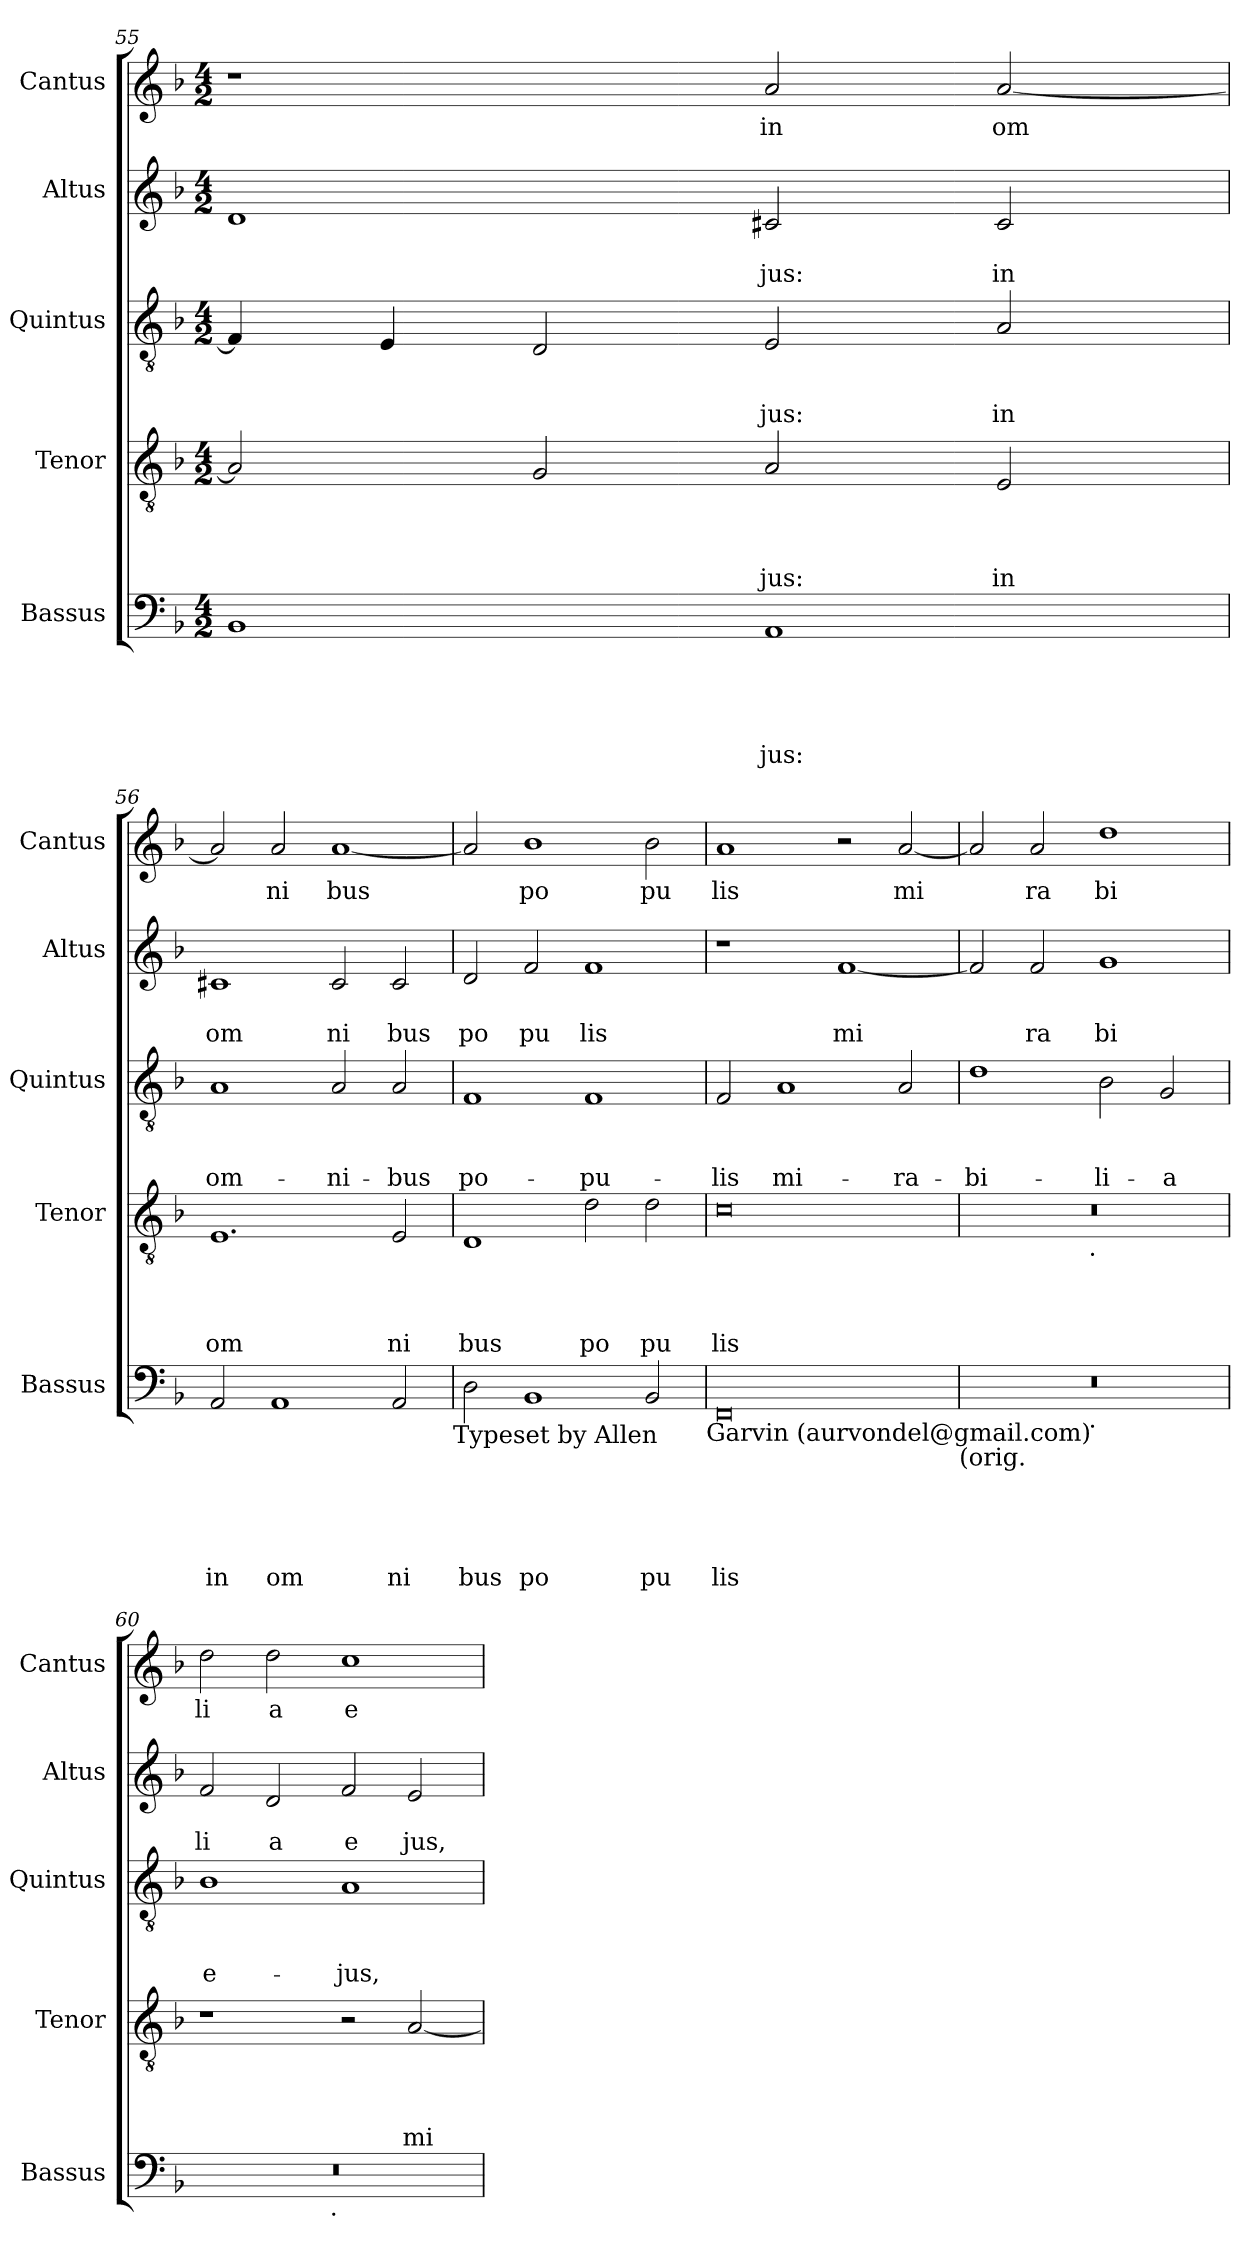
**kern	**text	**text	**text	**text	**text	**kern	**text	**text	**text	**text	**kern	**text	**text	**text	**kern	**text	**text	**kern	**text
*part5	*part5	*part5	*part5	*part5	*part5	*part4	*part4	*part4	*part4	*part4	*part3	*part3	*part3	*part3	*part2	*part2	*part2	*part1	*part1
*staff5	*staff5	*staff5	*staff5	*staff5	*staff5	*staff4	*staff4	*staff4	*staff4	*staff4	*staff3	*staff3	*staff3	*staff3	*staff2	*staff2	*staff2	*staff1	*staff1
*I"Bassus	*	*	*	*	*	*I"Tenor	*	*	*	*	*I"Quintus	*	*	*	*I"Altus	*	*	*I"Cantus	*
*I'Bassus	*	*	*	*	*	*I'Tenor	*	*	*	*	*I'Quintus	*	*	*	*I'Altus	*	*	*I'Cantus	*
!!LO:LB:g=z
*clefF4	*	*	*	*	*	*clefGv2	*	*	*	*	*clefGv2	*	*	*	*clefG2	*	*	*clefG2	*
*ITrd-3c-5	*	*	*	*	*	*	*	*	*	*	*ITrd-3c-5	*	*	*	*ITrd-3c-5	*	*	*ITrd-3c-5	*
*k[b-e-]	*	*	*	*	*	*k[b-]	*	*	*	*	*k[b-e-]	*	*	*	*k[b-e-]	*	*	*k[b-e-]	*
*B-:	*	*	*	*	*	*F:	*	*	*	*	*B-:	*	*	*	*B-:	*	*	*B-:	*
*M4/2	*	*	*	*	*	*M4/2	*	*	*	*	*M4/2	*	*	*	*M4/2	*	*	*M4/2	*
=55	=55	=55	=55	=55	=55	=55	=55	=55	=55	=55	=55	=55	=55	=55	=55	=55	=55	=55	=55
1E-	.	.	.	.	.	2A/]	.	.	.	.	4B-/]	.	.	.	1g	.	.	1r	.
.	.	.	.	.	.	.	.	.	.	.	4A/	.	.	.	.	.	.	.	.
.	.	.	.	.	.	2G/	.	.	.	.	2G/	.	.	.	.	.	.	.	.
!	!	!	!	!	!LO:LY:b	!	!	!	!	!LO:LY:b	!	!	!	!LO:LY:b	!	!	!LO:LY:b	!	!LO:LY:b
1D	.	.	.	.	-jus:	2A/	.	.	.	jus:	2A/	.	.	jus:	2f#X/	.	-jus:	2dd/	in
!	!	!	!	!	!	!	!	!	!	!LO:LY:b	!	!	!	!LO:LY:b	!	!	!LO:LY:b	!	!LO:LY:b
.	.	.	.	.	.	2E/	.	.	.	in	2d/	.	.	in	2f#/	.	in	[<2dd/	om
=56	=56	=56	=56	=56	=56	=56	=56	=56	=56	=56	=56	=56	=56	=56	=56	=56	=56	=56	=56
!	!	!	!	!	!LO:LY:b	!	!	!	!	!LO:LY:b	!	!	!	!LO:LY:b	!	!	!LO:LY:b	!	!
2D/	.	.	.	.	in	1.E	.	.	.	om	1d	.	.	om-	1f#X	.	om	2dd/]	.
!	!	!	!	!	!LO:LY:b	!	!	!	!	!	!	!	!	!	!	!	!	!	!LO:LY:b
1D	.	.	.	.	om	.	.	.	.	.	.	.	.	.	.	.	.	2dd/	ni
!	!	!	!	!	!	!	!	!	!	!	!	!	!	!LO:LY:b	!	!	!LO:LY:b	!	!LO:LY:b
.	.	.	.	.	.	.	.	.	.	.	2d/	.	.	-ni-	2f#/	.	ni	[<1dd	bus
!	!	!	!	!	!LO:LY:b	!	!	!	!	!LO:LY:b	!	!	!	!LO:LY:b	!	!	!LO:LY:b	!	!
2D/	.	.	.	.	ni	2E/	.	.	.	ni	2d/	.	.	-bus	2f#/	.	bus	.	.
!LO:TX:b:t=Typeset by Allen	!	!	!	!	!	!	!	!	!	!	!	!	!	!	!	!	!	!	!
=57	=57	=57	=57	=57	=57	=57	=57	=57	=57	=57	=57	=57	=57	=57	=57	=57	=57	=57	=57
!	!	!	!	!	!LO:LY:b	!	!	!	!	!LO:LY:b	!	!	!	!LO:LY:b	!	!	!LO:LY:b	!	!
2G\	.	.	.	.	bus	1D	.	.	.	bus	1B-	.	.	po-	2g/	.	po	2dd/]	.
!	!	!	!	!	!LO:LY:b	!	!	!	!	!	!	!	!	!	!	!	!LO:LY:b	!	!LO:LY:b
1E-	.	.	.	.	po	.	.	.	.	.	.	.	.	.	2b-/	.	pu	1ee-	po
!	!	!	!	!	!	!	!	!	!	!LO:LY:b	!	!	!	!LO:LY:b	!	!	!LO:LY:b	!	!
.	.	.	.	.	.	2d\	.	.	.	po	1B-	.	.	-pu-	1b-	.	lis	.	.
!	!	!	!	!	!LO:LY:b	!	!	!	!	!LO:LY:b	!	!	!	!	!	!	!	!	!LO:LY:b
2E-/	.	.	.	.	pu	2d\	.	.	.	pu	.	.	.	.	.	.	.	2ee-\	pu
!LO:TX:b:t=Garvin (aurvondel@gmail.com)	!	!	!	!	!	!	!	!	!	!	!	!	!	!	!	!	!	!	!
=58	=58	=58	=58	=58	=58	=58	=58	=58	=58	=58	=58	=58	=58	=58	=58	=58	=58	=58	=58
!	!	!	!	!	!LO:LY:b	!	!	!	!	!LO:LY:b	!	!	!	!LO:LY:b	!	!	!	!	!LO:LY:b
0BB-	.	.	.	.	lis	0c	.	.	.	lis	2B-/	.	.	-lis	1r	.	.	1dd	lis
!	!	!	!	!	!	!	!	!	!	!	!	!	!	!LO:LY:b	!	!	!	!	!
.	.	.	.	.	.	.	.	.	.	.	1d	.	.	mi-	.	.	.	.	.
!	!	!	!	!	!	!	!	!	!	!	!	!	!	!	!	!	!LO:LY:b	!	!
.	.	.	.	.	.	.	.	.	.	.	.	.	.	.	[<1b-	.	mi	2r	.
!	!	!	!	!	!	!	!	!	!	!	!	!	!	!LO:LY:b	!	!	!	!	!LO:LY:b
.	.	.	.	.	.	.	.	.	.	.	2d/	.	.	-ra-	.	.	.	[<2dd/	mi
!LO:TX:b:t=(orig.	!	!	!	!	!	!	!	!	!	!	!	!	!	!	!	!	!	!	!
=59	=59	=59	=59	=59	=59	=59	=59	=59	=59	=59	=59	=59	=59	=59	=59	=59	=59	=59	=59
!	!	!	!	!	!	!	!	!	!	!	!	!	!	!LO:LY:b	!	!	!	!	!
*^	*	*	*	*	*	*^	*	*	*	*	*	*	*	*	*	*	*	*	*
0r	2ryy	.	.	.	.	.	0r	2ryy	.	.	.	.	1g	.	.	-bi-	2b-/]	.	.	2dd/]	.
!	!	!	!	!	!	!	!	!	!	!	!	!	!	!	!	!	!	!	!LO:LY:b	!	!LO:LY:b
.	4...ryy	.	.	.	.	.	.	4...ryy	.	.	.	.	.	.	.	.	2b-/	.	ra	2dd/	ra
!	!	!	!	!	!	!	!	!LO:TX:b:t=.	!	!	!	!	!	!	!	!	!	!	!	!	!
!	!LO:TX:b:t=.	!	!	!	!	!	!	!	!	!	!	!	!	!	!	!	!	!	!	!	!
.	1ryy	.	.	.	.	.	.	1ryy	.	.	.	.	.	.	.	.	.	.	.	.	.
!	!	!	!	!	!	!	!	!	!	!	!	!	!	!	!	!LO:LY:b	!	!	!LO:LY:b	!	!LO:LY:b
.	.	.	.	.	.	.	.	.	.	.	.	.	2e-\	.	.	-li-	1cc	.	bi	1gg	bi
!	!	!	!	!	!	!	!	!	!	!	!	!	!	!	!	!LO:LY:b	!	!	!	!	!
.	.	.	.	.	.	.	.	.	.	.	.	.	2c/	.	.	-a	.	.	.	.	.
.	32ryy	.	.	.	.	.	.	32ryy	.	.	.	.	.	.	.	.	.	.	.	.	.
=60	=60	=60	=60	=60	=60	=60	=60	=60	=60	=60	=60	=60	=60	=60	=60	=60	=60	=60	=60	=60	=60
!	!	!	!	!	!	!	!	!	!	!	!	!	!	!	!	!LO:LY:b	!	!	!LO:LY:b	!	!LO:LY:b
*	*	*	*	*	*	*	*v	*v	*	*	*	*	*	*	*	*	*	*	*	*	*
0r	2ryy	.	.	.	.	.	1r	.	.	.	.	1e-	.	.	e-	2b-/	.	li	2gg\	li
!	!	!	!	!	!	!	!	!	!	!	!	!	!	!	!	!	!	!LO:LY:b	!	!LO:LY:b
.	4...ryy	.	.	.	.	.	.	.	.	.	.	.	.	.	.	2g/	.	a	2gg\	a
!	!LO:TX:b:t=.	!	!	!	!	!	!	!	!	!	!	!	!	!	!	!	!	!	!	!
.	1ryy	.	.	.	.	.	.	.	.	.	.	.	.	.	.	.	.	.	.	.
!	!	!	!	!	!	!	!	!	!	!	!	!	!	!	!LO:LY:b	!	!	!LO:LY:b	!	!LO:LY:b
.	.	.	.	.	.	.	2r	.	.	.	.	1d	.	.	-jus,	2b-/	.	e	1ff	e
!	!	!	!	!	!	!	!	!	!	!	!LO:LY:b	!	!	!	!	!	!	!LO:LY:b	!	!
.	.	.	.	.	.	.	[<2A/	.	.	.	mi	.	.	.	.	2a/	.	jus,	.	.
.	32ryy	.	.	.	.	.	.	.	.	.	.	.	.	.	.	.	.	.	.	.
*v	*v	*	*	*	*	*	*	*	*	*	*	*	*	*	*	*	*	*	*	*
=	=	=	=	=	=	=	=	=	=	=	=	=	=	=	=	=	=	=	=
*-	*-	*-	*-	*-	*-	*-	*-	*-	*-	*-	*-	*-	*-	*-	*-	*-	*-	*-	*-
